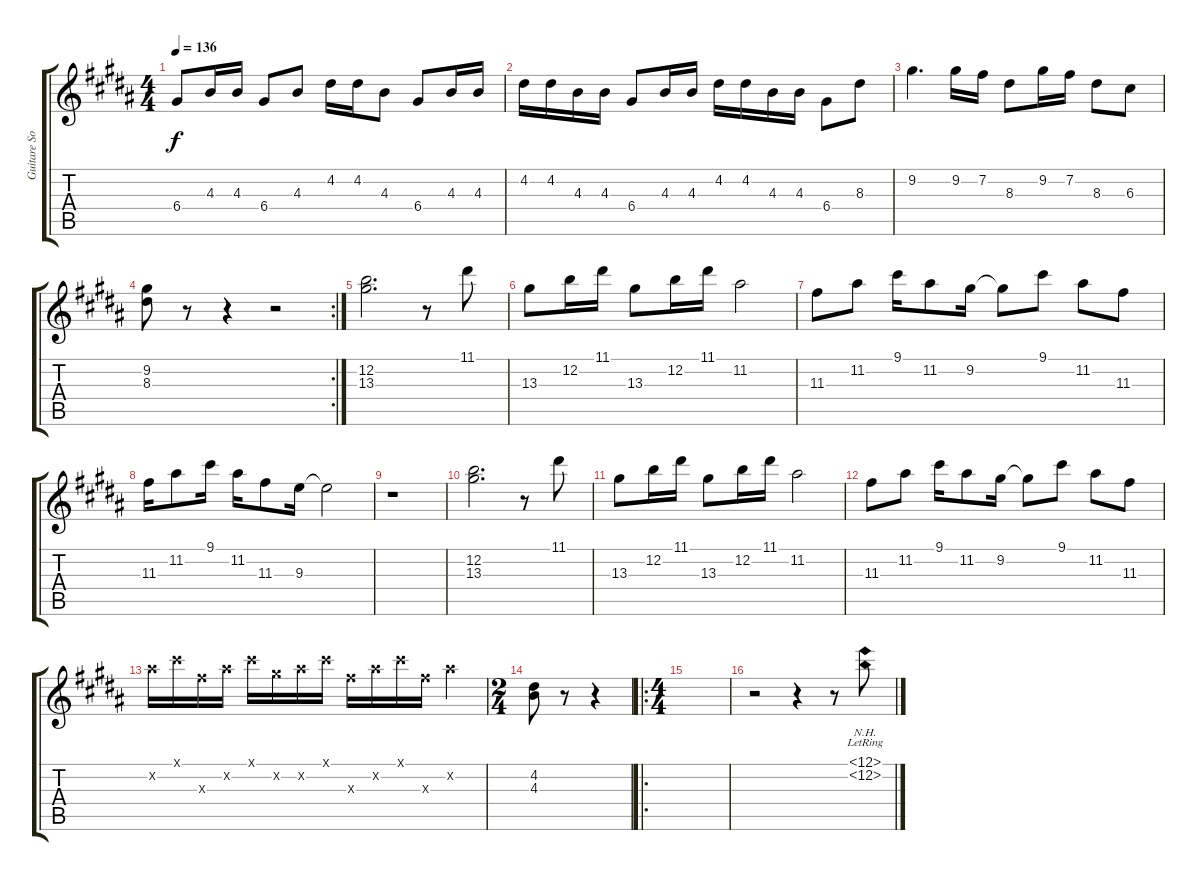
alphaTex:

\track ("Guitare Solo" "Guitare So") {instrument electricguitarjazz bank 255}
\staff {score tabs}
\tuning (E4 B3 G3 D3 A2 E2) {hide}
\ts (4 4)
\tempo 136
\clef g2
\ks g#minor
6.4.8{dy f} 4.3.16 4.3.16 6.4.8 4.3.8 4.2.16 4.2.16 4.3.8 6.4.8 4.3.16 4.3.16 |
4.2.16 4.2.16 4.3.16 4.3.16 6.4.8 4.3.16 4.3.16 4.2.16 4.2.16 4.3.16 4.3.16 6.4.8 8.3.8 |
9.2.4{d} 9.2.16 7.2.16 8.3.8 9.2.16 7.2.16 8.3.8 6.3.8 |
\rc 2
(9.2 8.3).8 r.8 r.4 r.2 |
(12.2 13.3).2{d} r.8 11.1.8 |
13.3.8 12.2.16 11.1.16 13.3.8 12.2.16 11.1.16 11.2.2 |
11.3.8 11.2.8 9.1.16 11.2.8 9.2.16 9.2{t}.8 9.1.8 11.2.8 11.3.8 |
11.3.16 11.2.8 9.1.16 11.2.16 11.3.8 9.3.16 9.3{t}.2 |
r.1 |
(12.2 13.3).2{d} r.8 11.1.8 |
13.3.8 12.2.16 11.1.16 13.3.8 12.2.16 11.1.16 11.2.2 |
11.3.8 11.2.8 9.1.16 11.2.8 9.2.16 9.2{t}.8 9.1.8 11.2.8 11.3.8 |
11.2{x}.16 9.1{x}.16 11.3{x}.16 11.2{x}.16 9.1{x}.16 9.2{x}.16 11.2{x}.16 9.1{x}.16 11.3{x}.16 11.2{x}.16 9.1{x}.16 11.3{x}.16 11.2{x}.4 |
\ts (2 4)
(4.2 4.3).8 r.8 r.4 |
\ro
\ts (4 4)
|
r.2 r.4 r.8 (12.1{nh lr} 12.2{nh}).8
